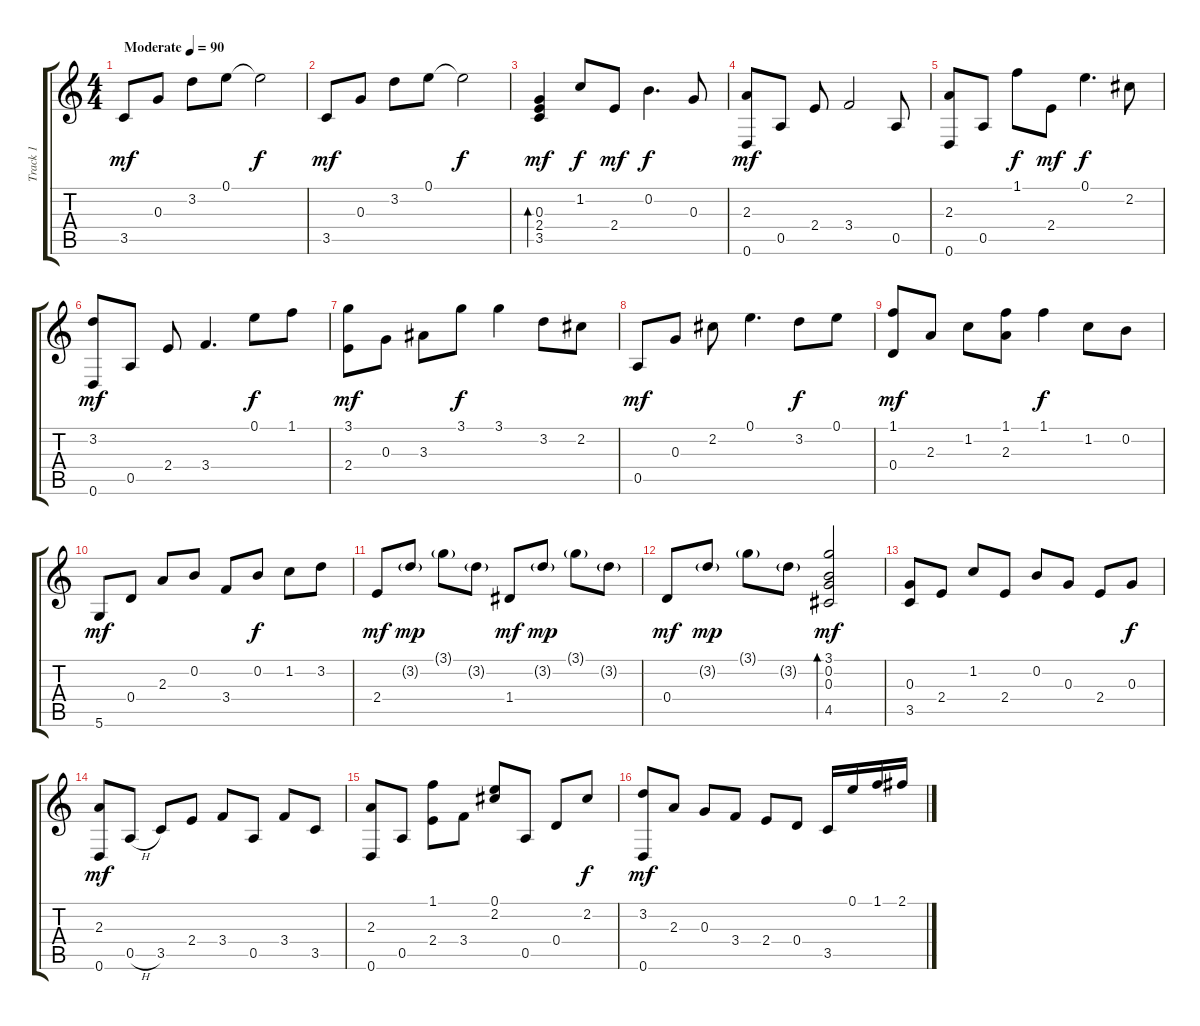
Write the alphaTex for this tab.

\track ("Track 1" "Track 1") {instrument acousticguitarsteel}
\staff {score tabs}
\tuning (E4 B3 G3 D3 A2 D2) {hide}
\ts (4 4)
\tempo (90 "Moderate")
\clef g2
\ks c
3.5.8{dy mf instrument acousticguitarsteel} 0.3.8 3.2.8 0.1.8 0.1{t}.2{dy f} |
3.5.8{dy mf} 0.3.8 3.2.8 0.1.8 0.1{t}.2{dy f} |
(0.3 2.4 3.5).4{bd 60 dy mf} 1.2.8{dy f} 2.4.8{dy mf} 0.2.4{d dy f} 0.3.8 |
(2.3 0.6).8{dy mf} 0.5.8 2.4.8 3.4.2 0.5.8 |
(2.3 0.6).8 0.5.8 1.1.8{dy f} 2.4.8{dy mf} 0.1.4{d dy f} 2.2.8 |
(3.2 0.6).8{dy mf} 0.5.8 2.4.8 3.4.4{d} 0.1.8{dy f} 1.1.8 |
(3.1 2.4).8{dy mf} 0.3.8 3.3.8 3.1.8{dy f} 3.1.4 3.2.8 2.2.8 |
0.5.8{dy mf} 0.3.8 2.2.8 0.1.4{d} 3.2.8{dy f} 0.1.8 |
(1.1 0.4).8{dy mf} 2.3.8 1.2.8 (1.1 2.3).8 1.1.4{dy f} 1.2.8 0.2.8 |
5.6.8{dy mf} 0.4.8 2.3.8 0.2.8 3.4.8 0.2.8{dy f} 1.2.8 3.2.8 |
2.4.8{dy mf} 3.2{g}.8{dy mp} 3.1{g}.8 3.2{g}.8 1.4.8{dy mf} 3.2{g}.8{dy mp} 3.1{g}.8 3.2{g}.8 |
0.4.8{dy mf} 3.2{g}.8{dy mp} 3.1{g}.8 3.2{g}.8 (3.1 0.2 0.3 4.5).2{bd 60 dy mf} |
(0.3 3.5).8 2.4.8 1.2.8 2.4.8 0.2.8 0.3.8 2.4.8 0.3.8{dy f} |
(2.3 0.6).8{dy mf} 0.5{h}.8 3.5.8 2.4.8 3.4.8 0.5.8 3.4.8 3.5.8 |
(2.3 0.6).8 0.5.8 (1.1 2.4).8 3.4.8 (0.1 2.2).8 0.5.8 0.4.8 2.2.8{dy f} |
(3.2 0.6).8{dy mf} 2.3.8 0.3.8 3.4.8 2.4.8 0.4.8 3.5.16 0.1.16 1.1.16 2.1.16
